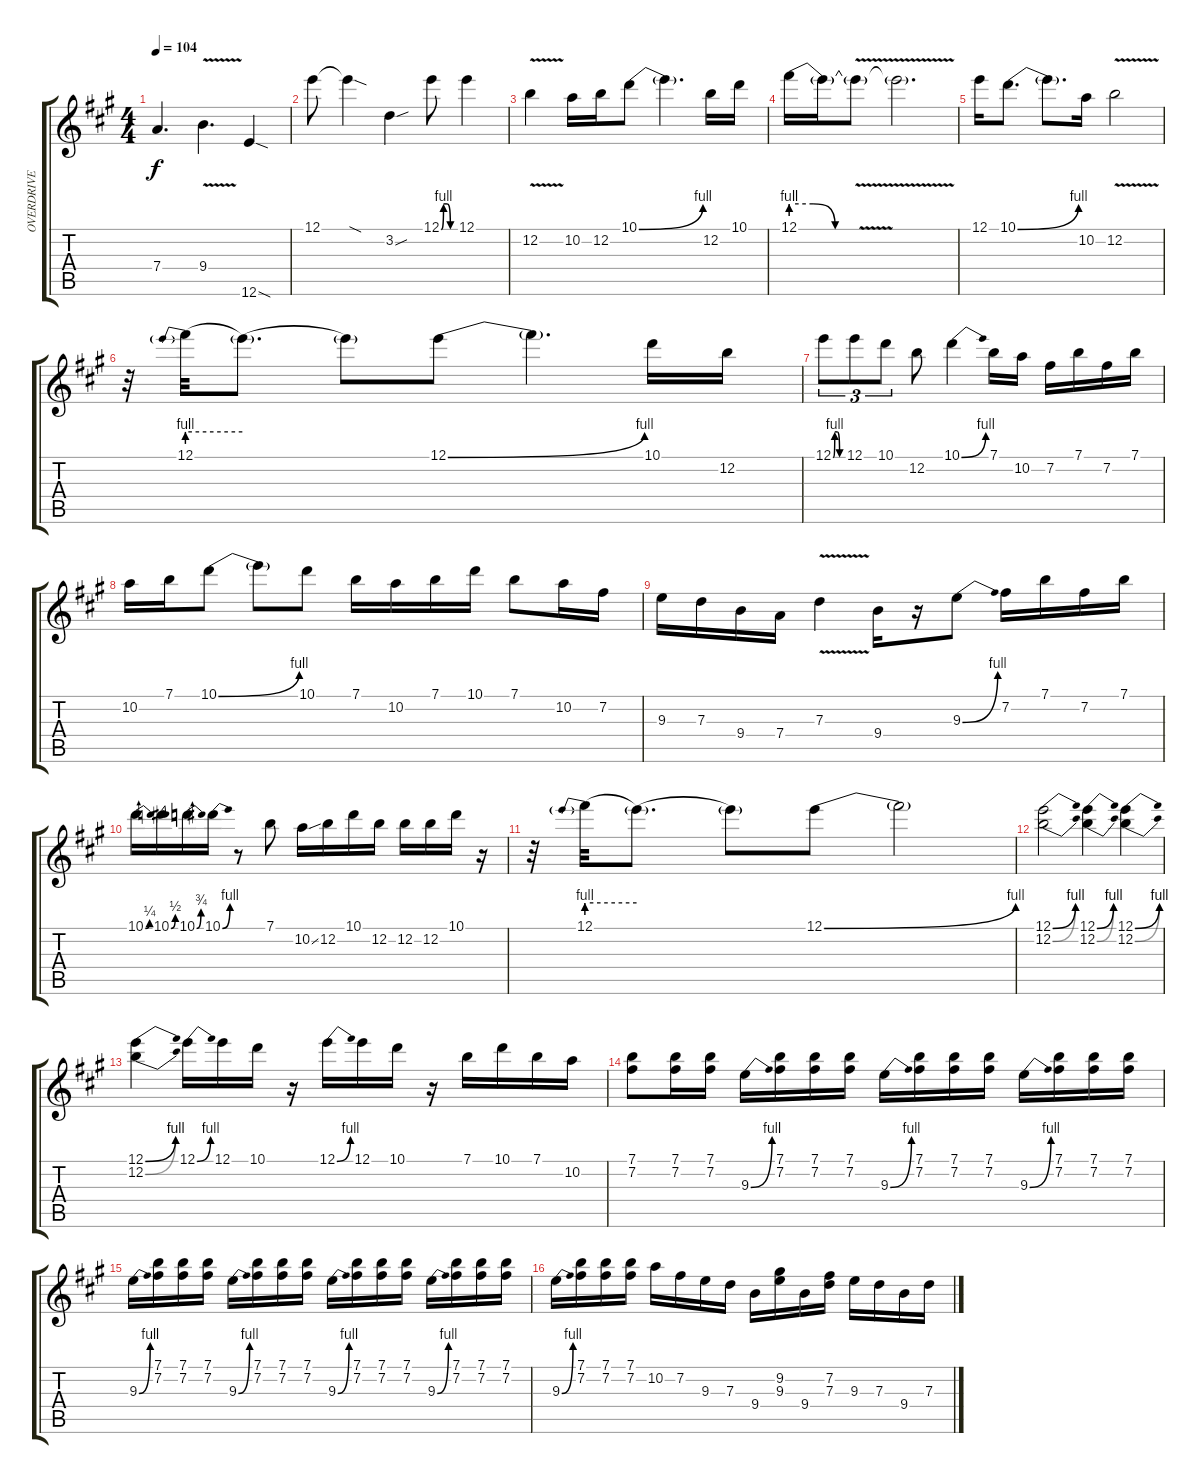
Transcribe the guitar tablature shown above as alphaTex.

\track ("OVERDRIVE" "OVERDRIVE") {instrument overdrivenguitar}
\staff {score tabs}
\tuning (E4 B3 G3 D3 A2 E2) {hide}
\ts (4 4)
\tempo 104
\clef g2
\ks a
7.4.4{d dy f} 9.4{v}.4{d} 12.6{sod}.4 |
12.1.8 12.1{sod t}.4 3.2{sou}.4 12.1{be (custom 0 0 10 4 25 4 40 0 60 0)}.8 12.1.4 |
12.2{v}.4 10.2.16 12.2.16 10.1{be (bend 0 0 60 4)}.8 10.1{t}.4{d} 12.2.16 10.1.16 |
12.1{be (custom 0 4 20 4 40 0 60 0)}.16 12.1{t}.16 12.1{v t}.8 12.1{v t}.2{d} |
12.1.16 10.1{be (bend 0 0 60 4)}.8{d} 10.1{t}.8{d} 10.2.16 12.2{v}.2 |
r.32 12.1{be (prebend 0 4 60 4)}.32 12.1{be (hold 40 0 60 0) t}.8{d} 12.1{t}.8 12.1{be (bend 0 0 60 4)}.8 12.1{t}.4{d} 10.1.16 12.2.16 |
12.1{be (custom 0 0 10 4 25 4 40 0 60 0)}.8{tu (3 2)} 12.1.8{tu (3 2)} 10.1.8{tu (3 2)} 12.2.8 10.1{be (bend 0 0 60 4)}.4 7.1.16 10.2.16 7.2.16 7.1.16 7.2.16 7.1.16 |
10.2.16 7.1.16 10.1{be (bend 0 0 60 4)}.8 10.1{t}.8 10.1.8 7.1.16 10.2.16 7.1.16 10.1.16 7.1.8 10.2.16 7.2.16 |
9.3.16 7.3.16 9.4.16 7.4.16 7.3{v}.4 9.4.16 r.16 9.3{be (bend 0 0 60 4)}.8 7.2.16 7.1.16 7.2.16 7.1.16 |
10.1{be (bend 0 0 60 1)}.16 10.1{be (bend 0 0 60 2)}.16 10.1{be (bend 0 0 60 3)}.16 10.1{be (bend 0 0 60 4)}.16 r.8 7.1.8 10.2{ss}.16 12.2.16 10.1.16 12.2.16 12.2.16 12.2.16 10.1.16 r.16 |
r.32 12.1{be (prebend 0 4 60 4)}.32 12.1{be (hold 40 0 60 0) t}.8{d} 12.1{t}.8 12.1{be (bend 0 0 60 4)}.8 12.1{t}.2 |
(12.1{be (bend 0 0 60 4)} 12.2{be (bend 0 0 60 4)}).2 (12.1{be (bend 0 0 60 4)} 12.2{be (bend 0 0 60 4)}).4 (12.1{be (bend 0 0 60 4)} 12.2{be (bend 0 0 60 4)}).4 |
(12.1{be (bend 0 0 60 4)} 12.2{be (bend 0 0 60 4)}).4 12.1{be (bend 0 0 60 4)}.16 12.1.16 10.1.16 r.16 12.1{be (bend 0 0 60 4)}.16 12.1.16 10.1.16 r.16 7.1.16 10.1.16 7.1.16 10.2.16 |
(7.1 7.2).8 (7.1 7.2).16 (7.1 7.2).16 9.3{be (bend 0 0 60 4)}.16 (7.1 7.2).16 (7.1 7.2).16 (7.1 7.2).16 9.3{be (bend 0 0 60 4)}.16 (7.1 7.2).16 (7.1 7.2).16 (7.1 7.2).16 9.3{be (bend 0 0 60 4)}.16 (7.1 7.2).16 (7.1 7.2).16 (7.1 7.2).16 |
9.3{be (bend 0 0 60 4)}.16 (7.1 7.2).16 (7.1 7.2).16 (7.1 7.2).16 9.3{be (bend 0 0 60 4)}.16 (7.1 7.2).16 (7.1 7.2).16 (7.1 7.2).16 9.3{be (bend 0 0 60 4)}.16 (7.1 7.2).16 (7.1 7.2).16 (7.1 7.2).16 9.3{be (bend 0 0 60 4)}.16 (7.1 7.2).16 (7.1 7.2).16 (7.1 7.2).16 |
9.3{be (bend 0 0 60 4)}.16 (7.1 7.2).16 (7.1 7.2).16 (7.1 7.2).16 10.2.16 7.2.16 9.3.16 7.3.16 9.4.16 (9.2 9.3).16 9.4.16 (7.2 7.3).16 9.3.16 7.3.16 9.4.16 7.3.16
